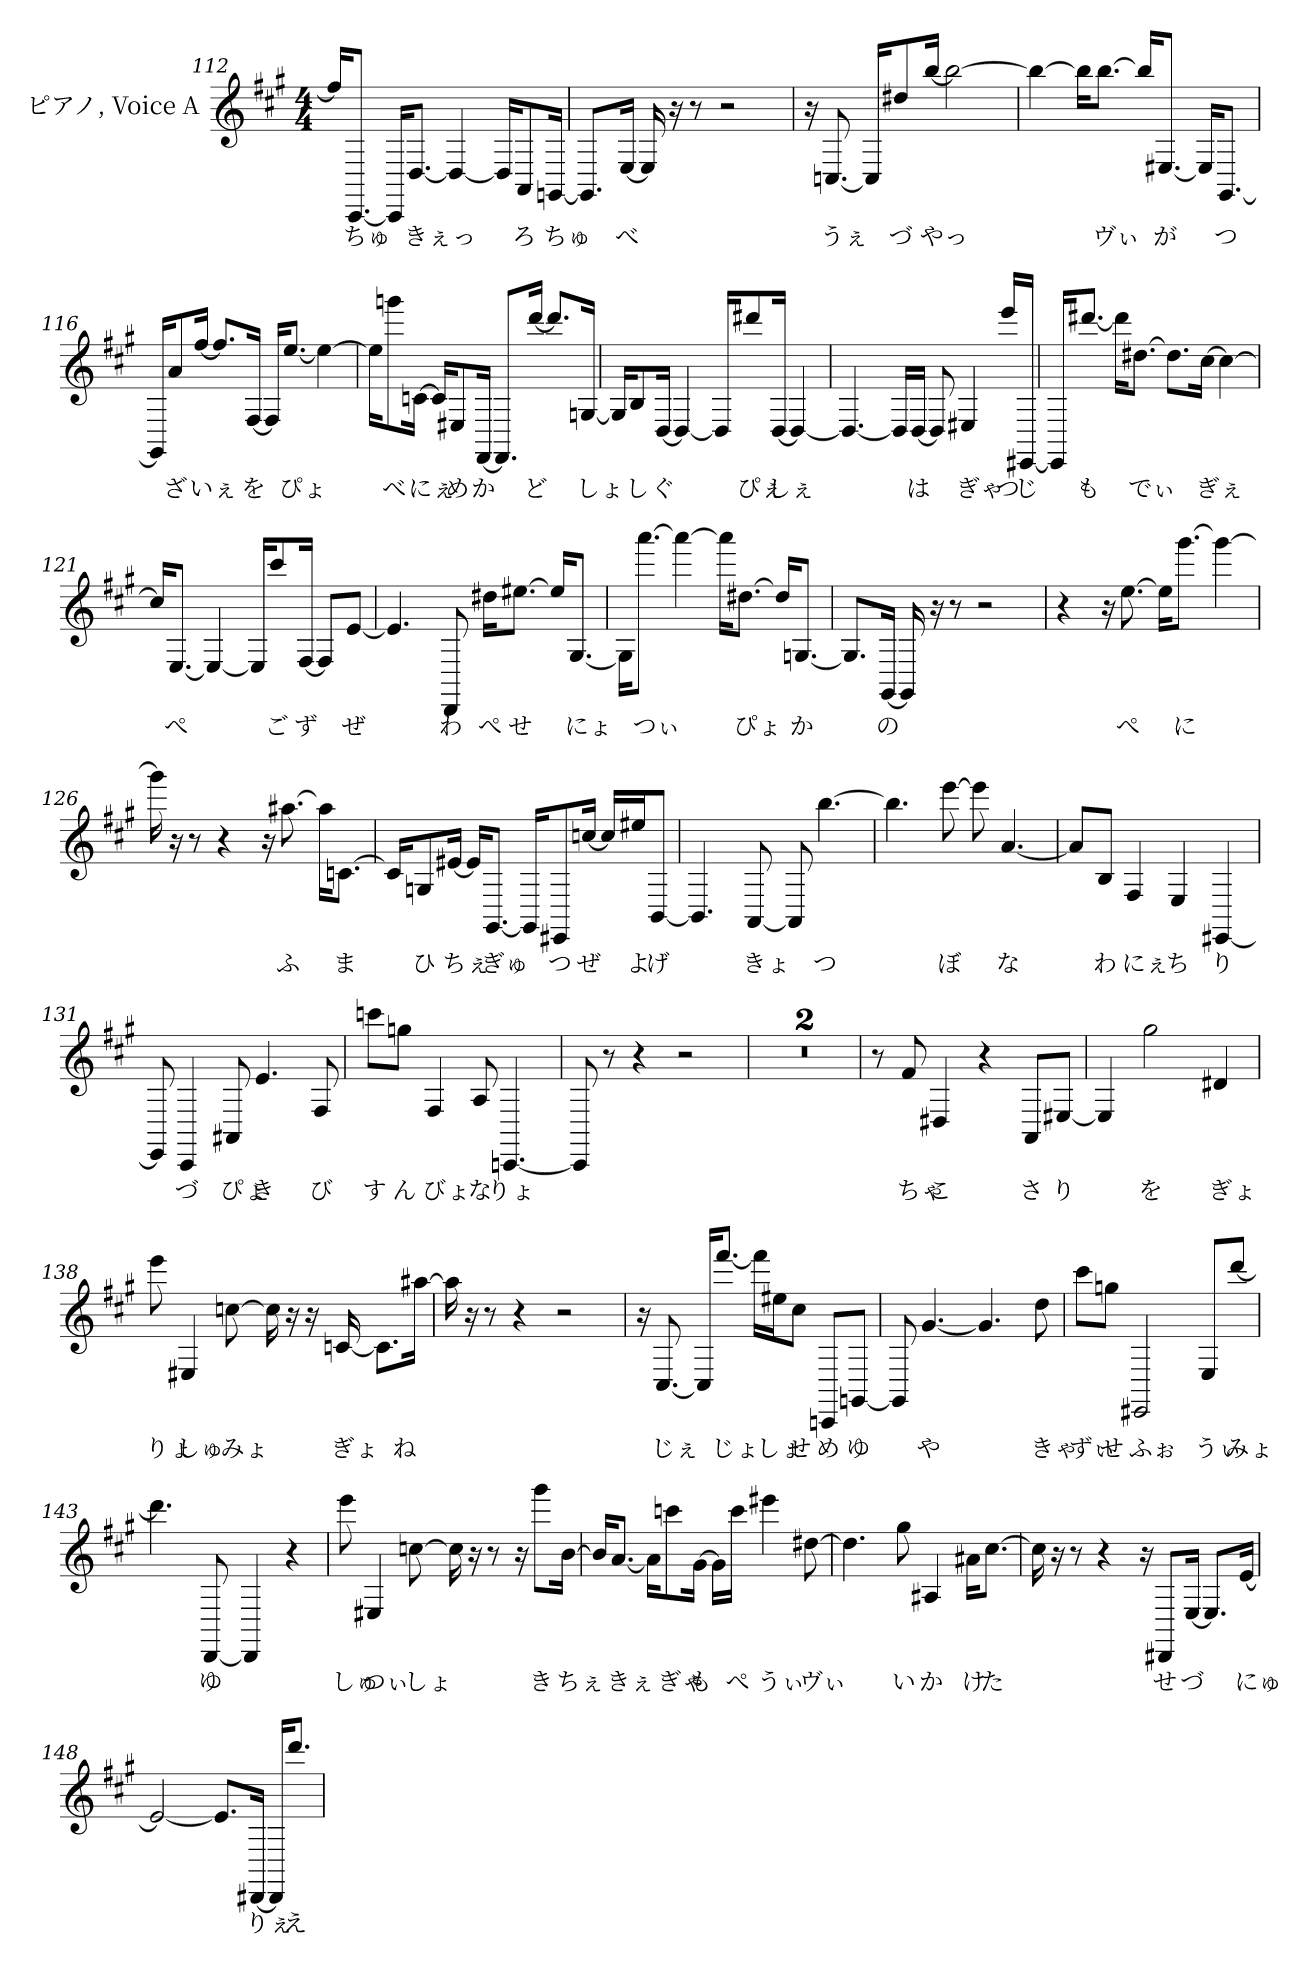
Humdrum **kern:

**kern	**text
*part1	*part1
*staff1	*staff1
*I"ピアノ, Voice A	*
*clefG2	*
*k[f#c#g#]	*
*M4/4	*
=112	=112
16ff#/KL]	.
!	!LO:LY:b
[8.CC#/J	ちゅ
16CC#/KL]	.
!	!LO:LY:b
[8.D/J	きぇっ
4D/_	.
16D/KL]	.
!	!LO:LY:b
8AA/	ろ
!	!LO:LY:b
[16GGn/Jk	ちゅ
!!LO:PB:g=z
=113	=113
8.GG/L]	.
!	!LO:LY:b
[16E/Jk	べ
16E/]	.
16r	.
8r	.
2r	.
=114	=114
16r	.
!	!LO:LY:b
[8.Cn/	うぇ
16C/KL]	.
!	!LO:LY:b
8dd#X/	づ
!	!LO:LY:b
[16bb/Jk	やっ
2bb\_	.
=115	=115
4bb\_	.
16bb\KL]	.
!	!LO:LY:b
[8.bb\J	ヴぃ
16bb/KL]	.
!	!LO:LY:b
[8.E#X/J	が
16E#/KL]	.
!	!LO:LY:b
[8.GG#/J	つ
=116	=116
16GG#/KL]	.
!	!LO:LY:b
8a/	ざ
!	!LO:LY:b
[16ff#/Jk	いぇ
8.ff#/L]	.
!	!LO:LY:b
[16F#/Jk	を
16F#/KL]	.
!	!LO:LY:b
[8.ee/J	ぴょ
4ee\_	.
!!LO:LB:g=z
=117	=117
16ee\KL]	.
!	!LO:LY:b
8gggn\	べ
!	!LO:LY:b
[16cn\Jk	にぇ
16c/KL]	.
!	!LO:LY:b
8E#X/	め
!	!LO:LY:b
[16FF#/Jk	か
8.FF#/L]	.
!	!LO:LY:b
[16ddd/Jk	ど
8.ddd/L]	.
!	!LO:LY:b
[16Gn/Jk	しょ
=118	=118
16G/KL]	.
!	!LO:LY:b
8B/	し
!	!LO:LY:b
[16D/Jk	ぐ
4D/_	.
16D/KL]	.
!	!LO:LY:b
8ddd#X/	ぴぇ
!	!LO:LY:b
[16D/Jk	しぇ
4D/_	.
=119	=119
4.D/_	.
16D/LL]	.
!	!LO:LY:b
[16D/JJ	は
8D/]	.
!	!LO:LY:b
4E#X/	ぎゃ
!	!LO:LY:b
16eee/LL	つ
!	!LO:LY:b
[16EE#X/JJ	じ
!!LO:LB:g=z
=120	=120
16EE#/KL]	.
!	!LO:LY:b
[8.ddd#X/J	も
16ddd#\KL]	.
!	!LO:LY:b
[8.dd#X\J	でぃ
8.dd#\L]	.
!	!LO:LY:b
[16cc#\Jk	ぎぇ
4cc#\_	.
=121	=121
16cc#/KL]	.
!	!LO:LY:b
[8.E/J	ぺ
4E/_	.
16E/KL]	.
!	!LO:LY:b
8ccc#/	ご
!	!LO:LY:b
[16F#/Jk	ず
8F#/L]	.
!	!LO:LY:b
[8e/J	ぜ
=122	=122
4.e/]	.
!	!LO:LY:b
8DD/	わ
!	!LO:LY:b
16dd#X\KL	ぺ
!	!LO:LY:b
[8.ee#X\J	せ
16ee#/KL]	.
!	!LO:LY:b
[8.G#/J	にょ
=123	=123
16G#\KL]	.
!	!LO:LY:b
[8.aaa\J	つぃ
4aaa\_	.
16aaa\KL]	.
!	!LO:LY:b
[8.dd#X\J	ぴょ
16dd#/KL]	.
!	!LO:LY:b
[8.Gn/J	か
!!LO:LB:g=z
=124	=124
8.G/L]	.
!	!LO:LY:b
[16GG#/Jk	の
16GG#/]	.
16r	.
8r	.
2r	.
=125	=125
4r	.
16r	.
!	!LO:LY:b
[8.ee\	ぺ
16ee\KL]	.
!	!LO:LY:b
[8.ggg#\J	に
4ggg#\_	.
=126	=126
16ggg#\]	.
16r	.
8r	.
4r	.
16r	.
!	!LO:LY:b
[8.aa#X\	ふ
16aa#\KL]	.
!	!LO:LY:b
[8.cn\J	ま
=127	=127
16c/KL]	.
!	!LO:LY:b
8Gn/	ひ
!	!LO:LY:b
[16e#X/Jk	ちぇ
16e#/KL]	.
!	!LO:LY:b
[8.GG#/J	ぎゅ
16GG#/KL]	.
!	!LO:LY:b
8EE#X/	つ
!	!LO:LY:b
[16ccn/Jk	ぜ
16cc/LL]	.
!	!LO:LY:b
16ee#X/J	よ
!	!LO:LY:b
[8BB/J	げ
!!LO:LB:g=z
=128	=128
4.BB/]	.
!	!LO:LY:b
[8AA/	きょ
8AA/]	.
!	!LO:LY:b
[4.bb\	つ
=129	=129
4.bb\]	.
!	!LO:LY:b
[8eee\	ぼ
8eee\]	.
!	!LO:LY:b
[4.a/	な
=130	=130
8a/L]	.
!	!LO:LY:b
8B/J	わ
!	!LO:LY:b
4F#/	にぇ
!	!LO:LY:b
4E/	ち
!	!LO:LY:b
[4EE#X/	り
=131	=131
8EE#/]	.
!	!LO:LY:b
4CC#/	づ
!	!LO:LY:b
8AA#X/	ぴょ
!	!LO:LY:b
4.e/	き
!	!LO:LY:b
8F#/	び
=132	=132
!	!LO:LY:b
8cccn\L	す
!	!LO:LY:b
8ggn\J	ん
!	!LO:LY:b
4F#/	びょ
!	!LO:LY:b
8A/	な
!	!LO:LY:b
[4.CCn/	りょ
=133	=133
8CC/]	.
8r	.
4r	.
2r	.
=134	=134
1r	.
!!LO:LB:g=z
=135	=135
1r	.
=136	=136
8r	.
!	!LO:LY:b
8f#/	ちゃ
!	!LO:LY:b
4D#X/	こ
4r	.
!	!LO:LY:b
8AA/L	さ
!	!LO:LY:b
[8E#X/J	り
=137	=137
4E#/]	.
!	!LO:LY:b
2gg#\	を
!	!LO:LY:b
4d#X/	ぎょ
=138	=138
!	!LO:LY:b
8eee\	りょ
!	!LO:LY:b
4E#X/	しゅ
!	!LO:LY:b
[8ccn\	みょ
16cc\]	.
16r	.
16r	.
!	!LO:LY:b
[16cn/	ぎょ
8.c\L]	.
!	!LO:LY:b
[16aa#X\Jk	ね
=139	=139
16aa#\]	.
16r	.
8r	.
4r	.
2r	.
!!LO:PB:g=z
=140	=140
16r	.
!	!LO:LY:b
[8.C#/	じぇ
16C#/KL]	.
!	!LO:LY:b
[8.fff#/J	じょ
16fff#\LL]	.
!	!LO:LY:b
16ee#X\J	しょ
!	!LO:LY:b
8cc#\J	せ
!	!LO:LY:b
8CCn/L	め
!	!LO:LY:b
[8GGn/J	ゆ
=141	=141
8GG/]	.
!	!LO:LY:b
[4.g#/	や
4.g#/]	.
!	!LO:LY:b
8dd\	きゃ
=142	=142
!	!LO:LY:b
8ccc#\L	ずぃ
!	!LO:LY:b
8ggn\J	せ
!	!LO:LY:b
2EE#X/	ふぉ
!	!LO:LY:b
8E/L	うぃ
!	!LO:LY:b
[8ddd/J	みょ
=143	=143
4.ddd\]	.
!	!LO:LY:b
[8DD/	ゆ
4DD/]	.
4r	.
!!LO:LB:g=z
=144	=144
!	!LO:LY:b
8eee\	しゅ
!	!LO:LY:b
4E#X/	つぃ
!	!LO:LY:b
[8ccn\	しょ
16cc\]	.
16r	.
8r	.
16r	.
!	!LO:LY:b
8ggg#\L	き
!	!LO:LY:b
[16b\Jk	ちぇ
=145	=145
16b/KL]	.
!	!LO:LY:b
[8.a/J	きぇ
16a\KL]	.
!	!LO:LY:b
8cccn\	ぎゃ
!	!LO:LY:b
[16g#\Jk	も
16g#\LL]	.
!	!LO:LY:b
16ccc\JJ	ぺ
!	!LO:LY:b
4eee#X\	うぃ
!	!LO:LY:b
[8dd#X\	ヴぃ
=146	=146
4.dd#\]	.
!	!LO:LY:b
8gg#\	い
!	!LO:LY:b
4A#X/	か
!	!LO:LY:b
16a#X\KL	け
!	!LO:LY:b
[8.cc#\J	た
=147	=147
16cc#\]	.
16r	.
8r	.
4r	.
16r	.
!	!LO:LY:b
8DD#X/L	せ
!	!LO:LY:b
[16E/Jk	づ
8.E/L]	.
!	!LO:LY:b
[16e/Jk	にゅ
!!LO:LB:g=z
=148	=148
2e/_	.
8.e/L]	.
!	!LO:LY:b
[16DD#X/Jk	りぇ
16DD#/KL]	.
!	!LO:LY:b
8.ddd/J	え
=	=
*-	*-
